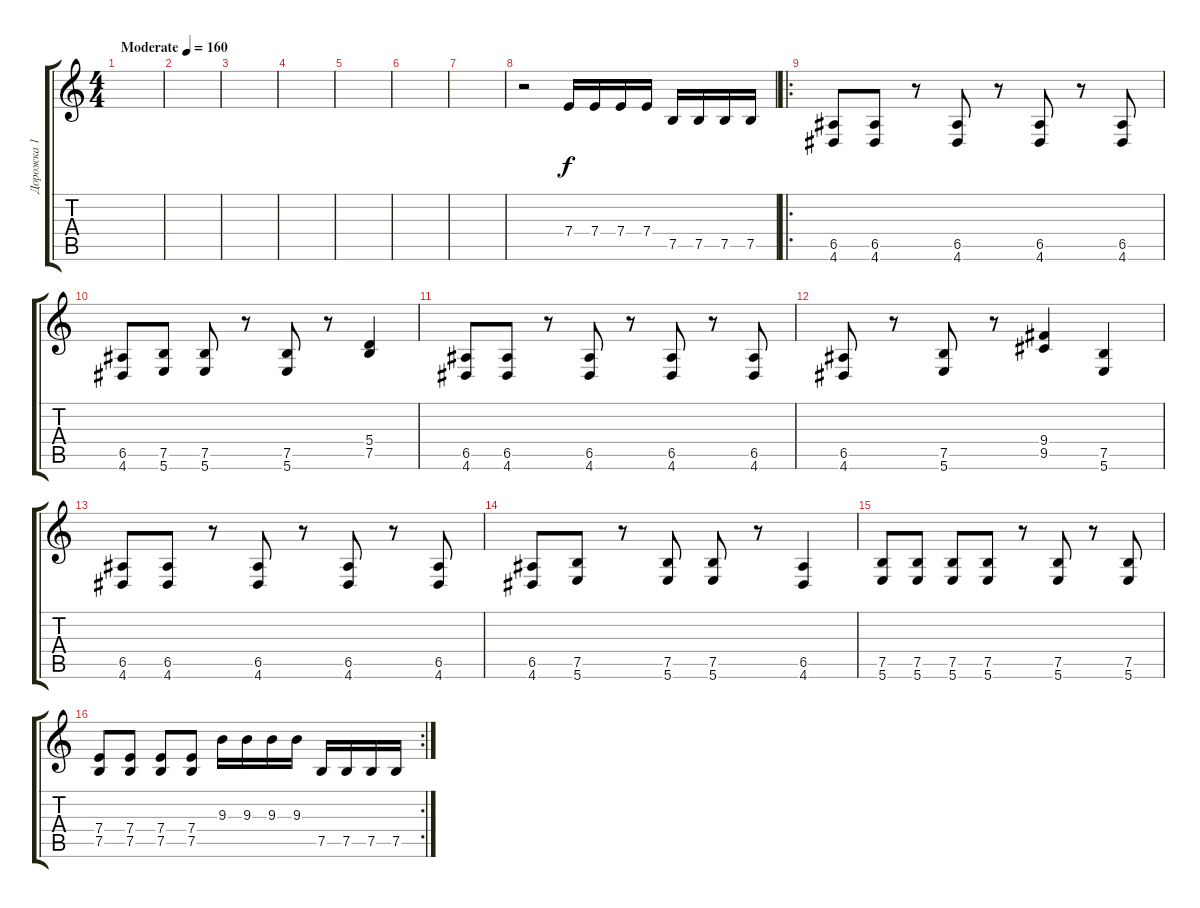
\track ("Дорожка 1" "Дорожка 1") {instrument distortionguitar}
\staff {score tabs}
\tuning (B3 Gb3 D3 A2 E2 B1) {hide}
\ts (4 4)
\tempo (160 "Moderate")
\clef g2
\ks c
|
|
|
|
|
|
|
r.2 7.4.16 7.4.16 7.4.16 7.4.16 7.5.16 7.5.16 7.5.16 7.5.16 |
\ro
(6.5 4.6).8 (6.5 4.6).8 r.8 (6.5 4.6).8 r.8 (6.5 4.6).8 r.8 (6.5 4.6).8 |
(6.5 4.6).8 (7.5 5.6).8 (7.5 5.6).8 r.8 (7.5 5.6).8 r.8 (5.4 7.5).4 |
(6.5 4.6).8 (6.5 4.6).8 r.8 (6.5 4.6).8 r.8 (6.5 4.6).8 r.8 (6.5 4.6).8 |
(6.5 4.6).8 r.8 (7.5 5.6).8 r.8 (9.4 9.5).4 (7.5 5.6).4 |
(6.5 4.6).8 (6.5 4.6).8 r.8 (6.5 4.6).8 r.8 (6.5 4.6).8 r.8 (6.5 4.6).8 |
(6.5 4.6).8 (7.5 5.6).8 r.8 (7.5 5.6).8 (7.5 5.6).8 r.8 (6.5 4.6).4 |
(7.5 5.6).8 (7.5 5.6).8 (7.5 5.6).8 (7.5 5.6).8 r.8 (7.5 5.6).8 r.8 (7.5 5.6).8 |
\rc 2
(7.4 7.5).8 (7.4 7.5).8 (7.4 7.5).8 (7.4 7.5).8 9.3.16 9.3.16 9.3.16 9.3.16 7.5.16 7.5.16 7.5.16 7.5.16
